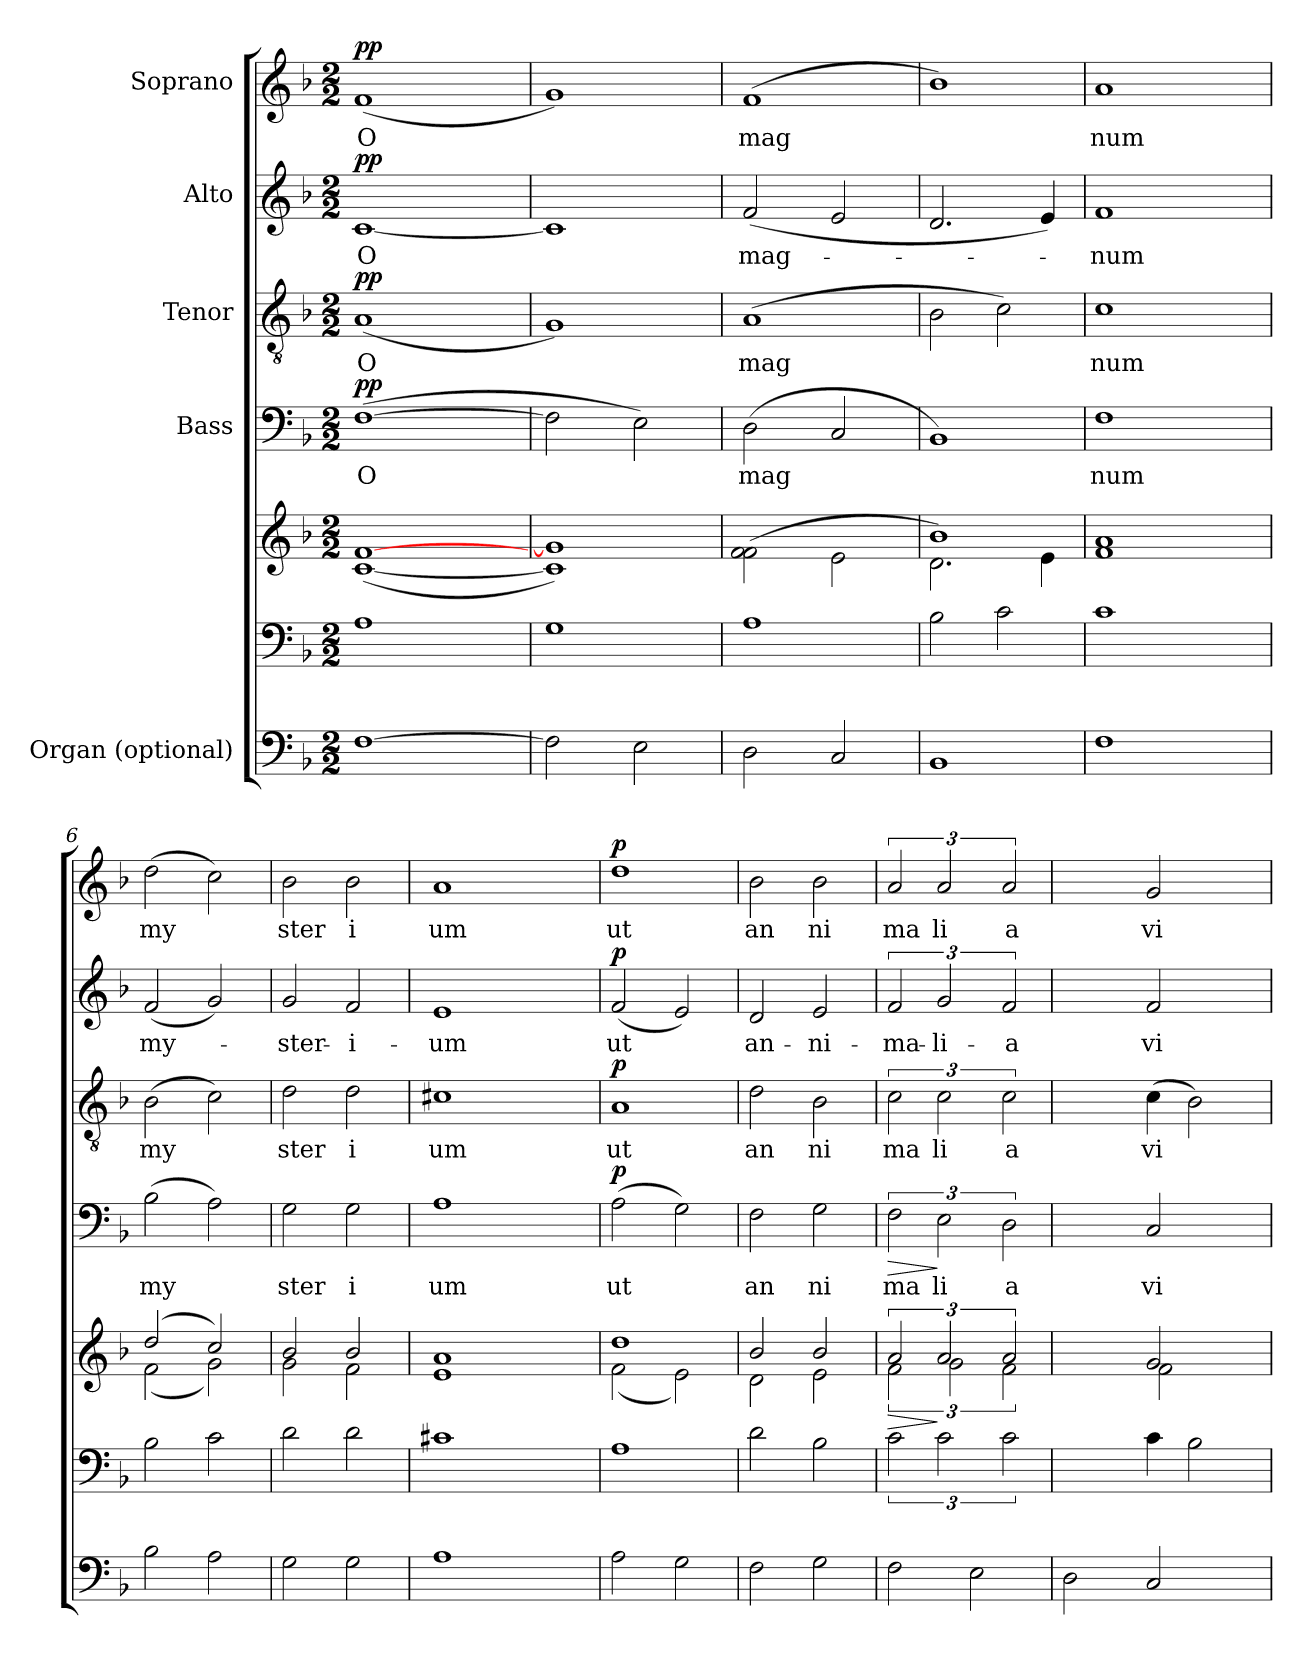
**kern	**kern	**kern	**dynam	**kern	**text	**dynam	**kern	**text	**dynam	**kern	**text	**dynam	**kern	**text	**dynam
*part5	*part5	*part5	*part5	*part4	*part4	*part4	*part3	*part3	*part3	*part2	*part2	*part2	*part1	*part1	*part1
*staff7	*staff6	*staff5	*staff5/6/7	*staff4	*staff4	*staff4	*staff3	*staff3	*staff3	*staff2	*staff2	*staff2	*staff1	*staff1	*staff1
*I"Organ (optional)	*	*	*	*I"Bass	*	*	*I"Tenor	*	*	*I"Alto	*	*	*I"Soprano	*	*
*clefF4	*clefF4	*clefG2	*	*clefF4	*	*	*clefGv2	*	*	*clefG2	*	*	*clefG2	*	*
*k[b-]	*k[b-]	*k[b-]	*	*k[b-]	*	*	*k[b-]	*	*	*k[b-]	*	*	*k[b-]	*	*
*F:	*F:	*F:	*	*F:	*	*	*F:	*	*	*F:	*	*	*F:	*	*
*M2/2	*M2/2	*M2/2	*	*M2/2	*	*	*M2/2	*	*	*M2/2	*	*	*M2/2	*	*
*MM136	*MM136	*MM136	*	*MM136	*	*	*MM136	*	*	*MM136	*	*	*MM136	*	*
=1	=1	=1	=1	=1	=1	=1	=1	=1	=1	=1	=1	=1	=1	=1	=1
*	*	*^	*	*	*	*	*	*	*	*	*	*	*	*	*
!	!	!	!	!	!	!LO:LY:b	!LO:DY:a	!	!LO:LY:b	!LO:DY:a	!	!LO:LY:b	!LO:DY:a	!	!LO:LY:b	!LO:DY:a
[1F	1A	(>[1c/ [1f/	4ryy	.	(>[1F	O	pp	(<1A	O	pp	[1c	O	pp	(<1f	O	pp
.	.	.	4ryy	.	.	.	.	.	.	.	.	.	.	.	.	.
.	.	.	4ryy	.	.	.	.	.	.	.	.	.	.	.	.	.
.	.	.	4ryy	.	.	.	.	.	.	.	.	.	.	.	.	.
=2	=2	=2	=2	=2	=2	=2	=2	=2	=2	=2	=2	=2	=2	=2	=2	=2
2F\]	1G	1c/] 1g/])	4ryy	.	2F\]	.	.	1G)	.	.	1c]	.	.	1g)	.	.
.	.	.	4ryy	.	.	.	.	.	.	.	.	.	.	.	.	.
2E\	.	.	4ryy	.	2E\)	.	.	.	.	.	.	.	.	.	.	.
.	.	.	4ryy	.	.	.	.	.	.	.	.	.	.	.	.	.
=3	=3	=3	=3	=3	=3	=3	=3	=3	=3	=3	=3	=3	=3	=3	=3	=3
!	!	!	!	!	!	!LO:LY:b	!	!	!LO:LY:b	!	!	!LO:LY:b	!	!	!LO:LY:b	!
2D\	1A	(>2f\ 2f\	4ryy	.	(<2D\	mag	.	(>1A	mag	.	(<2f/	mag-	.	(>1f	mag	.
.	.	.	4ryy	.	.	.	.	.	.	.	.	.	.	.	.	.
2C/	.	2e\	4ryy	.	2C/	.	.	.	.	.	2e/	.	.	.	.	.
.	.	.	4ryy	.	.	.	.	.	.	.	.	.	.	.	.	.
=4	=4	=4	=4	=4	=4	=4	=4	=4	=4	=4	=4	=4	=4	=4	=4	=4
1BB-	2B-\	1b-/)	2.d\	.	1BB-)	.	.	2B-\	.	.	2.d/	.	.	1b-)	.	.
.	2c\	.	.	.	.	.	.	2c\)	.	.	.	.	.	.	.	.
.	.	.	4e\	.	.	.	.	.	.	.	4e/)	.	.	.	.	.
=5	=5	=5	=5	=5	=5	=5	=5	=5	=5	=5	=5	=5	=5	=5	=5	=5
!	!	!	!	!	!	!LO:LY:b	!	!	!LO:LY:b	!	!	!LO:LY:b	!	!	!LO:LY:b	!
1F	1c	1f/ 1a/	4ryy	.	1F	num	.	1c	num	.	1f	-num	.	1a	num	.
.	.	.	4ryy	.	.	.	.	.	.	.	.	.	.	.	.	.
.	.	.	4ryy	.	.	.	.	.	.	.	.	.	.	.	.	.
.	.	.	4ryy	.	.	.	.	.	.	.	.	.	.	.	.	.
=6	=6	=6	=6	=6	=6	=6	=6	=6	=6	=6	=6	=6	=6	=6	=6	=6
!	!	!	!	!	!	!LO:LY:b	!	!	!LO:LY:b	!	!	!LO:LY:b	!	!	!LO:LY:b	!
2B-\	2B-\	(>2dd/	(<2f\	.	(>2B-\	my	.	(>2B-\	my	.	(<2f/	my-	.	(>2dd\	my	.
2A\	2c\	2cc/)	2g\)	.	2A\)	.	.	2c\)	.	.	2g/)	.	.	2cc\)	.	.
=7	=7	=7	=7	=7	=7	=7	=7	=7	=7	=7	=7	=7	=7	=7	=7	=7
!	!	!	!	!	!	!LO:LY:b	!	!	!LO:LY:b	!	!	!LO:LY:b	!	!	!LO:LY:b	!
2G\	2d\	2b-/	2g\	.	2G\	ster	.	2d\	ster	.	2g/	-ster-	.	2b-\	ster	.
!	!	!	!	!	!	!LO:LY:b	!	!	!LO:LY:b	!	!	!LO:LY:b	!	!	!LO:LY:b	!
2G\	2d\	2b-/	2f\	.	2G\	i	.	2d\	i	.	2f/	-i-	.	2b-\	i	.
=8	=8	=8	=8	=8	=8	=8	=8	=8	=8	=8	=8	=8	=8	=8	=8	=8
!	!	!	!	!	!	!LO:LY:b	!	!	!LO:LY:b	!	!	!LO:LY:b	!	!	!LO:LY:b	!
1A	1c#X	1e/ 1a/	4ryy	.	1A	um	.	1c#X	um	.	1e	-um	.	1a	um	.
.	.	.	4ryy	.	.	.	.	.	.	.	.	.	.	.	.	.
.	.	.	4ryy	.	.	.	.	.	.	.	.	.	.	.	.	.
.	.	.	4ryy	.	.	.	.	.	.	.	.	.	.	.	.	.
=9	=9	=9	=9	=9	=9	=9	=9	=9	=9	=9	=9	=9	=9	=9	=9	=9
!	!	!	!	!	!	!LO:LY:b	!LO:DY:a	!	!LO:LY:b	!LO:DY:a	!	!LO:LY:b	!LO:DY:a	!	!LO:LY:b	!LO:DY:a
2A\	1A	1dd/	(<2f\	.	(>2A\	ut	p	1A	ut	p	(<2f/	ut	p	1dd	ut	p
2G\	.	.	2e\)	.	2G\)	.	.	.	.	.	2e/)	.	.	.	.	.
=10	=10	=10	=10	=10	=10	=10	=10	=10	=10	=10	=10	=10	=10	=10	=10	=10
!	!	!	!	!	!	!LO:LY:b	!	!	!LO:LY:b	!	!	!LO:LY:b	!	!	!LO:LY:b	!
2F\	2d\	2b-/	2d\	.	2F\	an	.	2d\	an	.	2d/	an-	.	2b-\	an	.
!	!	!	!	!	!	!LO:LY:b	!	!	!LO:LY:b	!	!	!LO:LY:b	!	!	!LO:LY:b	!
2G\	2B-\	2b-/	2e\	.	2G\	ni	.	2B-\	ni	.	2e/	-ni-	.	2b-\	ni	.
=11	=11	=11	=11	=11	=11	=11	=11	=11	=11	=11	=11	=11	=11	=11	=11	=11
!	!	!	!	!LO:HP:b	!	!LO:LY:b	!LO:HP:b	!	!LO:LY:b	!	!	!LO:LY:b	!	!	!LO:LY:b	!
2F\	3c\	3a/	3f\	>	3F\	ma	>	3c\	ma	.	3f/	-ma-	.	3a/	ma	.
!	!	!	!	!	!	!LO:LY:b	!	!	!LO:LY:b	!	!	!LO:LY:b	!	!	!LO:LY:b	!
.	3c\	3a/	3g\	]	3E\	li	]	3c\	li	.	3g/	-li-	.	3a/	li	.
2E\	.	.	.	.	.	.	.	.	.	.	.	.	.	.	.	.
!	!	!	!	!	!	!LO:LY:b	!	!	!LO:LY:b	!	!	!LO:LY:b	!	!	!LO:LY:b	!
.	3c\	3a/	3f\	.	3D\	a	.	3c\	a	.	3f/	-a	.	3a/	a	.
=12	=12	=12	=12	=12	=12	=12	=12	=12	=12	=12	=12	=12	=12	=12	=12	=12
2D\	4ryy	4ryy	4ryy	.	4ryy	.	.	4ryy	.	.	4ryy	.	.	4ryy	.	.
.	4ryy	4ryy	4ryy	.	4ryy	.	.	4ryy	.	.	4ryy	.	.	4ryy	.	.
!	!	!	!	!	!	!LO:LY:b	!	!	!LO:LY:b	!	!	!LO:LY:b	!	!	!LO:LY:b	!
2C/	4c\	2g/	2f\	.	2C/	vi	.	(>4c\	vi	.	2f/	vi-	.	2g/	vi	.
.	2B-\	.	.	.	.	.	.	2B-\)	.	.	.	.	.	.	.	.
4ryy	.	4ryy	4ryy	.	4ryy	.	.	.	.	.	4ryy	.	.	4ryy	.	.
*	*	*v	*v	*	*	*	*	*	*	*	*	*	*	*	*	*
=	=	=	=	=	=	=	=	=	=	=	=	=	=	=	=
*-	*-	*-	*-	*-	*-	*-	*-	*-	*-	*-	*-	*-	*-	*-	*-
